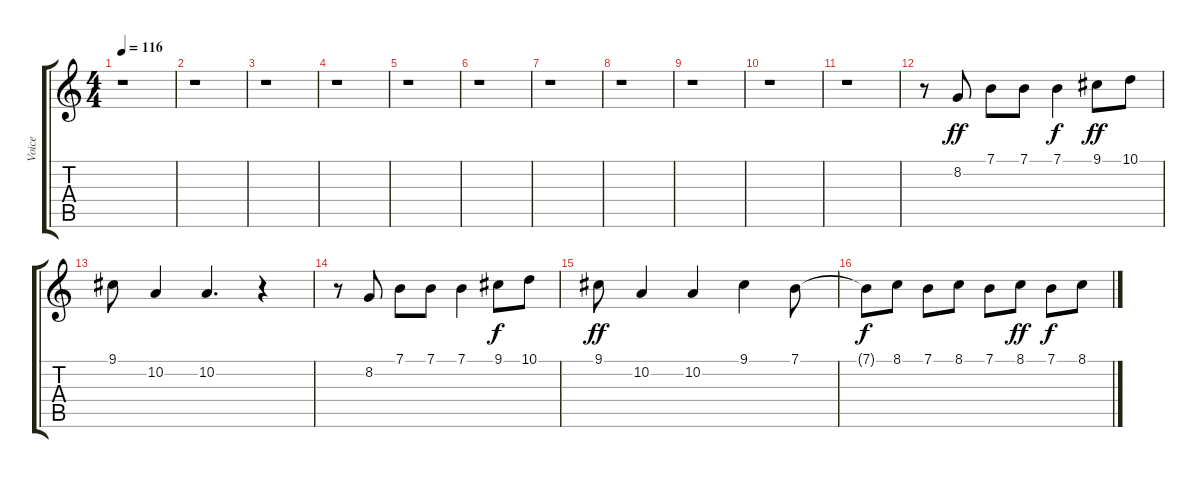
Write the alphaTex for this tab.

\track ("Voice" "Voice") {instrument voiceoohs}
\staff {score tabs}
\tuning (E4 B3 G3 D3 A2 E2) {hide}
\ts (4 4)
\tempo 116
\clef g2
\ks c
r.1{dy mf} |
r.1 |
r.1 |
r.1 |
r.1 |
r.1 |
r.1 |
r.1 |
r.1 |
r.1 |
r.1 |
r.8 8.2.8{dy ff} 7.1.8 7.1.8 7.1.4{dy f} 9.1.8{dy ff} 10.1.8 |
9.1.8 10.2.4 10.2.4{d} r.4 |
r.8 8.2.8 7.1.8 7.1.8 7.1.4 9.1.8{dy f} 10.1.8 |
9.1.8{dy ff} 10.2.4 10.2.4 9.1.4 7.1.8 |
7.1{t}.8{dy f} 8.1.8 7.1.8 8.1.8 7.1.8 8.1.8{dy ff} 7.1.8{dy f} 8.1.8
